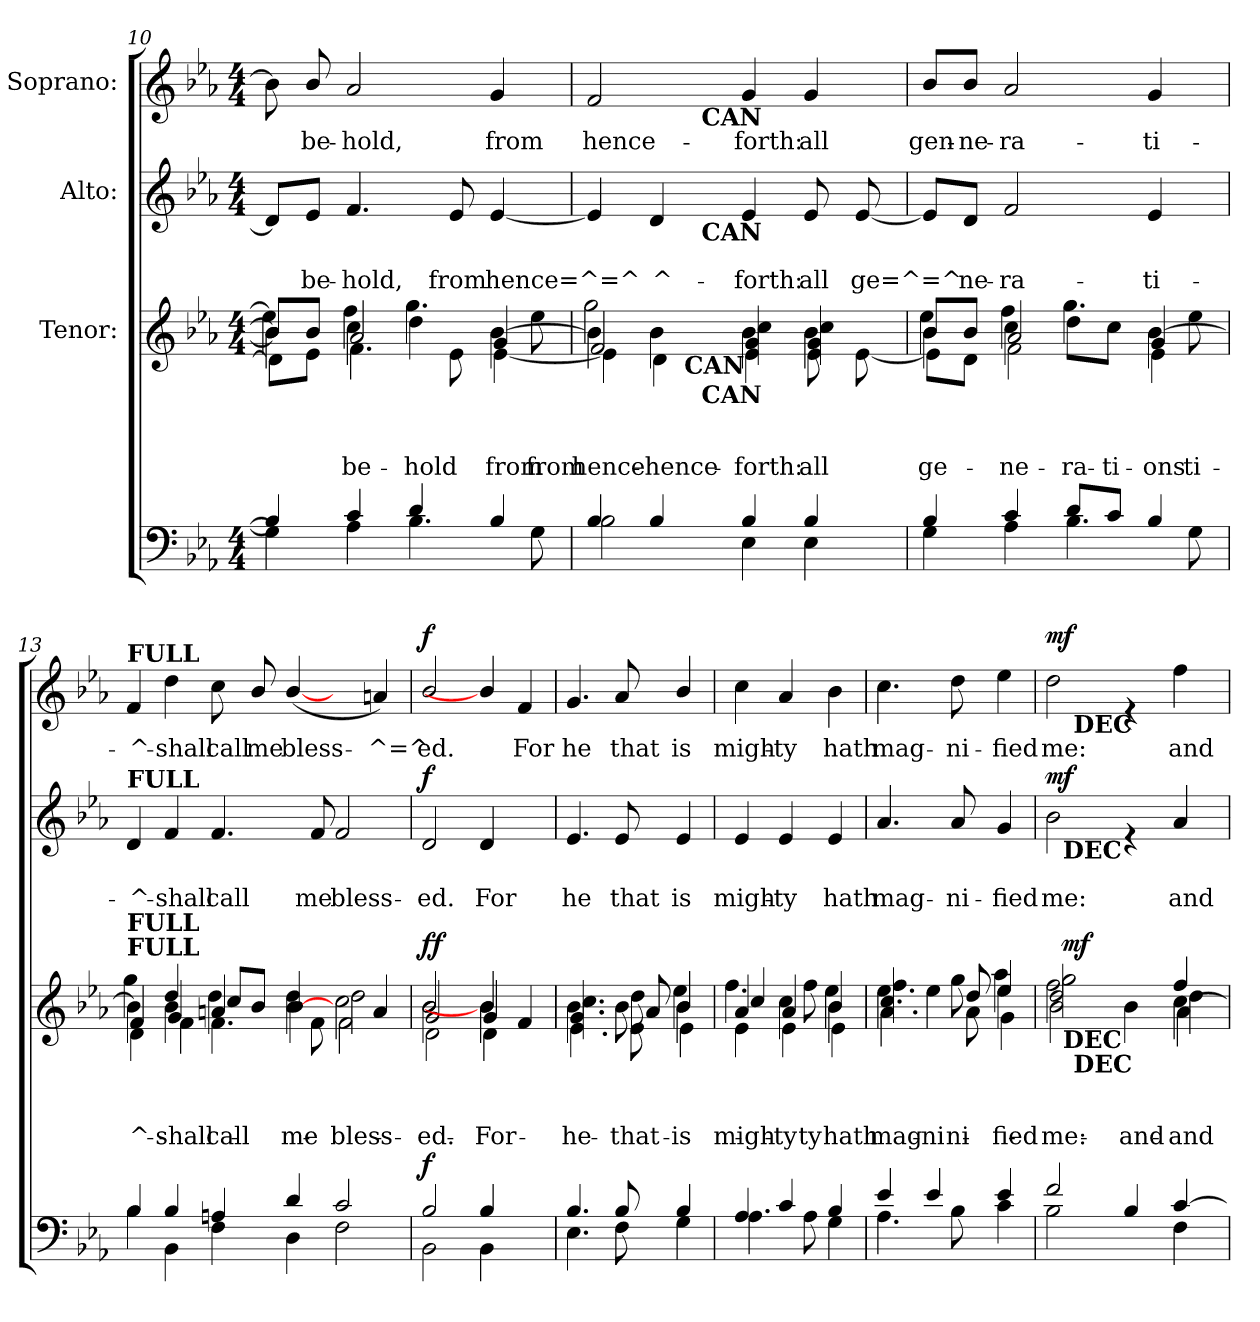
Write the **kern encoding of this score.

**kern	**dynam	**kern	**text	**text	**text	**dynam	**kern	**text	**text	**dynam	**kern	**text	**dynam
*part4	*part4	*part3	*part3	*part3	*part3	*part3	*part2	*part2	*part2	*part2	*part1	*part1	*part1
*staff4	*staff4	*staff3	*staff3	*staff3	*staff3	*staff3	*staff2	*staff2	*staff2	*staff2	*staff1	*staff1	*staff1
*	*	*I"Tenor:	*	*	*	*	*I"Alto:	*	*	*	*I"Soprano:	*	*
!!LO:LB:g=z
*clefF4	*	*clefG2	*	*	*	*	*clefG2	*	*	*	*clefG2	*	*
*k[b-e-a-]	*	*k[b-e-a-]	*	*	*	*	*k[b-e-a-]	*	*	*	*k[b-e-a-]	*	*
*E-:	*	*E-:	*	*	*	*	*E-:	*	*	*	*E-:	*	*
*M4/4	*	*M4/4	*	*	*	*	*M4/4	*	*	*	*M4/4	*	*
=10	=10	=10	=10	=10	=10	=10	=10	=10	=10	=10	=10	=10	=10
*^	*	*^	*	*	*	*	*	*	*	*	*	*	*
*	*	*	*	*^	*	*	*	*	*	*	*	*	*	*	*
*	*	*	*	*	*^	*	*	*	*	*	*	*	*	*	*	*
4B-/]	4G\]	.	4b-\]	4ee-\]	8b-/L]	8d\L]	.	.	.	.	8d/L]	.	.	.	8b-\]	.	.
!	!	!	!	!	!	!	!	!	!	!	!	!	!LO:LY:b	!	!	!LO:LY:b	!
.	.	.	.	.	8b-/J	8e-\J	.	.	.	.	8e-/J	.	be-	.	8b-/	be-	.
!	!	!	!	!	!	!	!	!	!LO:LY:b	!	!	!	!	!	!	!	!
!	!	!	!	!	!	!	!	!	!LO:LY:b	!	!	!	!LO:LY:b	!	!	!LO:LY:b	!
4c/	4A-\	.	4cc\	4ff\	2a-/	4.f\	.	.	be-	.	4.f/	.	-hold,	.	2a-/	-hold,	.
!	!	!	!	!	!	!	!	!	!LO:LY:b	!	!	!	!	!	!	!	!
!	!	!	!	!	!	!	!	!	!LO:LY:b	!	!	!	!	!	!	!	!
4d/	4.B-\	.	4dd\	4.gg\	.	.	.	.	-hold	.	.	.	.	.	.	.	.
!	!	!	!	!	!	!	!	!	!	!	!	!	!LO:LY:b	!	!	!	!
.	.	.	.	.	.	8e-\	.	.	.	.	8e-/	.	from	.	.	.	.
!	!	!	!	!	!	!	!	!	!LO:LY:b	!	!	!	!LO:LY:b	!	!	!LO:LY:b	!
4B-/	.	.	[>4b-\	.	4g/	[>4e-\	.	.	from	.	[<4e-/	.	hence=^=^	.	4g/	from	.
!	!	!	!	!	!	!	!	!	!LO:LY:b	!	!	!	!	!	!	!	!
.	8G\	.	.	8ee-\	.	.	.	.	from	.	.	.	.	.	.	.	.
*	*	*	*	*v	*v	*v	*	*	*	*	*	*	*	*	*	*	*
=11	=11	=11	=11	=11	=11	=11	=11	=11	=11	=11	=11	=11	=11	=11	=11
!	!	!	!	!	!	!	!LO:LY:b	!	!	!	!	!	!	!LO:LY:b	!
*	*	*	*^	*^	*	*	*	*	*^	*	*	*	*^	*	*
*	*	*	*	*	*^	*^	*	*	*	*	*	*	*	*	*	*	*	*	*
*	*	*	*	*	*	*	*	*	*	*	*	*	*	*	*	*	*	*	*	*	*
4B-/	2B-\	.	4b-\]	2gg\	2f/	4e-\]	4ryy	4.ryy	.	.	hence-	.	4e-/]	4.ryy	.	.	.	2f/	4.ryy	hence-	.
!	!	!	!	!	!	!	!	!	!	!	!LO:LY:b	!	!	!	!	!LO:LY:b	!	!	!	!	!
4B-/	.	.	4b-\	.	.	4d\	16.ryy	.	.	.	hence-	.	4d/	.	.	^-	.	.	.	.	.
!	!	!	!	!	!	!	!LO:TX:b:B:t=CAN	!	!	!	!	!	!	!	!	!	!	!	!	!	!
.	.	.	.	.	.	.	2ryy	.	.	.	.	.	.	.	.	.	.	.	.	.	.
!	!	!	!	!	!	!	!	!	!	!	!	!	!	!	!	!	!	!	!LO:TX:b:B:t=CAN	!	!
!	!	!	!	!	!	!	!	!	!	!	!	!	!	!LO:TX:b:B:t=CAN	!	!	!	!	!	!	!
!	!	!	!	!	!	!	!	!LO:TX:b:B:t=CAN	!	!	!	!	!	!	!	!	!	!	!	!	!
.	.	.	.	.	.	.	.	2ryy	.	.	.	.	.	2ryy	.	.	.	.	2ryy	.	.
!	!	!	!	!	!	!	!	!	!	!	!LO:LY:b	!	!	!	!	!	!	!	!	!	!
!	!	!	!	!	!	!	!	!	!	!	!LO:LY:b	!	!	!	!	!LO:LY:b	!	!	!	!LO:LY:b	!
4B-/	4E-\	.	4b-\	4cc\	4g/	4e-\	.	.	.	.	-forth:	.	4e-/	.	.	-forth:	.	4g/	.	-forth:	.
!	!	!	!	!	!	!	!	!	!	!	!LO:LY:b	!	!	!	!	!	!	!	!	!	!
!	!	!	!	!	!	!	!	!	!	!	!LO:LY:b	!	!	!	!	!LO:LY:b	!	!	!	!LO:LY:b	!
4B-/	4E-\	.	4b-\	4cc\	4g/	8e-\	.	.	.	.	all	.	8e-/	.	.	all	.	4g/	.	all	.
.	.	.	.	.	.	.	8ryy	.	.	.	.	.	.	.	.	.	.	.	.	.	.
!	!	!	!	!	!	!	!	!	!	!	!	!	!	!	!	!LO:LY:b	!	!	!	!	!
.	.	.	.	.	.	[>8e-\	.	8ryy	.	.	.	.	[<8e-/	8ryy	.	ge=^=^	.	.	8ryy	.	.
.	.	.	.	.	.	.	32ryy	.	.	.	.	.	.	.	.	.	.	.	.	.	.
=12	=12	=12	=12	=12	=12	=12	=12	=12	=12	=12	=12	=12	=12	=12	=12	=12	=12	=12	=12	=12	=12
!	!	!	!	!	!	!	!	!	!	!	!LO:LY:b	!	!	!	!	!	!	!	!	!	!
!	!	!	!	!	!	!	!	!	!	!	!LO:LY:b	!	!	!	!	!	!	!	!	!LO:LY:b	!
*	*	*	*	*	*	*v	*v	*v	*	*	*	*	*	*	*	*	*	*v	*v	*	*
*	*	*	*	*	*	*	*	*	*	*	*v	*v	*	*	*	*	*	*
4B-/	4G\	.	4b-\	4ee-\	8b-/L	8e-\L]	.	.	ge-	.	8e-/L]	.	.	.	8b-/L	gen-	.
!	!	!	!	!	!	!	!	!	!	!	!	!	!LO:LY:b	!	!	!LO:LY:b	!
.	.	.	.	.	8b-/J	8d\J	.	.	.	.	8d/J	.	ne-	.	8b-/J	-ne-	.
!	!	!	!	!	!	!	!	!	!LO:LY:b	!	!	!	!	!	!	!	!
!	!	!	!	!	!	!	!	!	!LO:LY:b	!	!	!	!LO:LY:b	!	!	!LO:LY:b	!
4c/	4A-\	.	4cc\	4ff\	2a-/	2f\	.	.	-ne-	.	2f/	.	-ra-	.	2a-/	-ra-	.
!	!	!	!	!	!	!	!	!	!LO:LY:b	!	!	!	!	!	!	!	!
!	!	!	!	!	!	!	!	!	!LO:LY:b	!	!	!	!	!	!	!	!
8d/L	4.B-\	.	8dd\L	4.gg\	.	.	.	.	-ra-	.	.	.	.	.	.	.	.
!	!	!	!	!	!	!	!	!	!LO:LY:b	!	!	!	!	!	!	!	!
8c/J	.	.	8cc\J	.	.	.	.	.	-ti-	.	.	.	.	.	.	.	.
!	!	!	!	!	!	!	!	!	!LO:LY:b	!	!	!	!LO:LY:b	!	!	!LO:LY:b	!
4B-/	.	.	[>4b-\	.	4g/	4e-\	.	.	-ons	.	4e-/	.	-ti-	.	4g/	-ti-	.
!	!	!	!	!	!	!	!	!	!LO:LY:b	!	!	!	!	!	!	!	!
.	8G\	.	.	8ee-\	.	.	.	.	-ti-	.	.	.	.	.	.	.	.
!!LO:PB:g=z
=13	=13	=13	=13	=13	=13	=13	=13	=13	=13	=13	=13	=13	=13	=13	=13	=13	=13
!	!	!	!	!	!	!	!	!	!	!	!	!	!	!	!LO:TX:a:B:t=FULL	!	!
!	!	!	!	!	!	!	!	!	!	!	!LO:TX:a:B:t=FULL	!	!	!	!	!	!
!	!	!	!LO:TX:a:B:t=FULL	!	!	!	!	!	!	!	!	!	!	!	!	!	!
!	!	!	!LO:TX:a:B:t=FULL	!	!	!	!	!	!	!	!	!	!	!	!	!	!
!	!	!	!	!	!	!	!	!	!LO:LY:b	!	!	!	!LO:LY:b	!	!	!LO:LY:b	!
4B-/	4B-\	.	4b-\]	4gg\	4f/	4d\	.	.	-^-	.	4d/	.	-^-	.	4f/	-^-	.
!	!	!	!	!	!	!	!	!	!LO:LY:b	!	!	!	!	!	!	!	!
!	!	!	!	!	!	!	!	!	!LO:LY:b	!	!	!	!LO:LY:b	!	!	!LO:LY:b	!
4B-/	4BB-\	.	4b-\	4g/	4dd/	4f\	.	.	-shall	.	4f/	.	-shall	.	4dd\	-shall	.
!	!	!	!	!	!	!	!	!	!LO:LY:b	!	!	!	!	!	!	!	!
!	!	!	!	!	!	!	!	!	!LO:LY:b	!	!	!	!LO:LY:b	!	!	!LO:LY:b	!
4An/	4F\	.	4an/	4dd\	8cc/L	4.f\	.	.	call	.	4.f/	.	call	.	8cc\	call	.
!	!	!	!	!	!	!	!	!	!	!	!	!	!	!	!	!LO:LY:b	!
.	.	.	.	.	8b-/J	.	.	.	.	.	.	.	.	.	8b-/	me	.
!	!	!	!	!	!	!	!	!	!LO:LY:b	!	!	!	!	!	!	!	!
!	!	!	!	!	!	!	!	!	!LO:LY:b	!	!	!	!	!	!	!LO:LY:b	!
4d/	4D\	.	4dd\	4b-\	[4b-/	.	.	.	me	.	.	.	.	.	(<[4b-/	bless-	.
!	!	!	!	!	!	!	!	!	!	!	!	!	!LO:LY:b	!	!	!	!
.	.	.	.	.	.	8f\	.	.	.	.	8f/	.	me	.	.	.	.
!	!	!	!	!	!	!	!	!	!LO:LY:b	!	!	!	!	!	!	!	!
!	!	!	!	!	!	!	!	!	!LO:LY:b	!	!	!	!LO:LY:b	!	!	!	!
2c/	2F\	.	2cc\	2dd\	4ryy	2f\	.	.	bless-	.	2f/	.	bless-	.	4ryy	.	.
!	!	!	!	!	!	!	!	!	!	!	!	!	!	!	!	!LO:LY:b	!
.	.	.	.	.	4a/	.	.	.	.	.	.	.	.	.	4an/)	-^=^	.
=14	=14	=14	=14	=14	=14	=14	=14	=14	=14	=14	=14	=14	=14	=14	=14	=14	=14
!	!	!	!	!	!	!	!	!	!LO:LY:b	!	!	!	!	!	!	!	!
!	!	!LO:DY:a	!	!	!	!	!	!	!LO:LY:b	!LO:DY:a	!	!	!LO:LY:b	!	!	!LO:LY:b	!
!	!	!	!	!	!	!	!	!	!	!LO:DY:n=1:a	!	!	!	!LO:DY:a	!	!	!LO:DY:a
2B-/	2BB-\	f	2b-\	2g/	2b-/	2d\	.	.	ed.	f f	2d/	.	-ed.	f	2b-/	ed.	f
!	!	!	!	!	!	!	!	!	!LO:LY:b	!	!	!	!	!	!	!	!
!	!	!	!	!	!	!	!	!	!LO:LY:b	!	!	!	!LO:LY:b	!	!	!	!
4B-/	4BB-\	.	4b-\	4g/	4b-/]	4d\	.	.	For	.	4d/	.	For	.	4b-/]	.	.
!	!	!	!	!	!	!	!	!	!	!	!	!	!	!	!	!LO:LY:b	!
4ryy	4ryy	.	4ryy	4ryy	4f/	4ryy	.	.	.	.	4ryy	.	.	.	4f/	For	.
=15	=15	=15	=15	=15	=15	=15	=15	=15	=15	=15	=15	=15	=15	=15	=15	=15	=15
!	!	!	!	!	!	!	!	!	!LO:LY:b	!	!	!	!	!	!	!	!
!	!	!	!	!	!	!	!	!	!LO:LY:b	!	!	!	!LO:LY:b	!	!	!LO:LY:b	!
4.B-/	4.E-\	.	4.b-\	4.cc\	4.g/	4.e-\	.	.	he	.	4.e-/	.	he	.	4.g/	he	.
!	!	!	!	!	!	!	!	!	!LO:LY:b	!	!	!	!	!	!	!	!
!	!	!	!	!	!	!	!	!	!LO:LY:b	!	!	!	!LO:LY:b	!	!	!LO:LY:b	!
8B-/	8F\	.	8b-\	8dd\	8a-/	8e-\	.	.	that	.	8e-/	.	that	.	8a-/	that	.
!	!	!	!	!	!	!	!	!	!LO:LY:b	!	!	!	!	!	!	!	!
!	!	!	!	!	!	!	!	!	!LO:LY:b	!	!	!	!LO:LY:b	!	!	!LO:LY:b	!
4B-/	4G\	.	4b-\	4ee-\	4b-/	4e-\	.	.	is	.	4e-/	.	is	.	4b-/	is	.
=16	=16	=16	=16	=16	=16	=16	=16	=16	=16	=16	=16	=16	=16	=16	=16	=16	=16
!	!	!	!	!	!	!	!	!	!LO:LY:b	!	!	!	!	!	!	!	!
!	!	!	!	!	!	!	!	!	!LO:LY:b	!	!	!	!LO:LY:b	!	!	!LO:LY:b	!
4A-/	4.A-\	.	4a-/	4.ff\	4cc/	4e-\	.	.	migh-	.	4e-/	.	migh-	.	4cc\	migh-	.
!	!	!	!	!	!	!	!	!	!LO:LY:b	!	!	!	!LO:LY:b	!	!	!LO:LY:b	!
4c/	.	.	4cc\	.	4a-/	4e-\	.	.	-ty	.	4e-/	.	-ty	.	4a-/	-ty	.
!	!	!	!	!	!	!	!	!	!LO:LY:b	!	!	!	!	!	!	!	!
.	8A-\	.	.	8ff\	.	.	.	.	-ty	.	.	.	.	.	.	.	.
!	!	!	!	!	!	!	!	!	!LO:LY:b	!	!	!	!	!	!	!	!
!	!	!	!	!	!	!	!	!	!LO:LY:b	!	!	!	!LO:LY:b	!	!	!LO:LY:b	!
4B-/	4G\	.	4b-\	4ee-\	4b-/	4e-\	.	.	hath	.	4e-/	.	hath	.	4b-\	hath	.
!!LO:LB:g=z
=17	=17	=17	=17	=17	=17	=17	=17	=17	=17	=17	=17	=17	=17	=17	=17	=17	=17
!	!	!	!	!	!	!	!	!	!LO:LY:b	!	!	!	!	!	!	!	!
!	!	!	!	!	!	!	!	!	!LO:LY:b	!	!	!	!LO:LY:b	!	!	!LO:LY:b	!
4e-/	4.A-\	.	4ee-\	4.ff\	4.cc/	4.a-\	.	.	mag-	.	4.a-/	.	mag-	.	4.cc\	mag-	.
!	!	!	!	!	!	!	!	!	!LO:LY:b	!	!	!	!	!	!	!	!
4e-/	.	.	4ee-\	.	.	.	.	.	-ni-	.	.	.	.	.	.	.	.
!	!	!	!	!	!	!	!	!	!LO:LY:b	!	!	!	!LO:LY:b	!	!	!LO:LY:b	!
.	8B-\	.	.	8gg\	8dd/	8a-\	.	.	-ni-	.	8a-/	.	-ni-	.	8dd\	-ni-	.
!	!	!	!	!	!	!	!	!	!LO:LY:b	!	!	!	!	!	!	!	!
!	!	!	!	!	!	!	!	!	!LO:LY:b	!	!	!	!LO:LY:b	!	!	!LO:LY:b	!
4e-/	4c\	.	4ee-\	4aa-\	4ee-/	4g\	.	.	-fied	.	4g/	.	-fied	.	4ee-\	-fied	.
=18	=18	=18	=18	=18	=18	=18	=18	=18	=18	=18	=18	=18	=18	=18	=18	=18	=18
!	!	!	!	!	!	!	!	!	!LO:LY:b	!	!	!	!	!	!	!	!
!	!	!	!	!	!	!	!	!	!LO:LY:b	!LO:DY:a	!	!	!LO:LY:b	!	!	!LO:LY:b	!
!	!	!	!	!	!	!	!	!	!	!LO:DY:n=1:a	!	!	!	!LO:DY:a	!	!	!LO:DY:a
*	*	*	*	*	*^	*^	*	*	*	*	*^	*	*	*	*^	*	*
*	*	*	*	*	*	*	*	*	*	*	*	*	*	*	*	*	*	*	*	*	*
2f/	2B-\	.	2ff\	2gg\	2dd/	2b-\	16ryy	16.ryy	.	.	-me:	mf mf	2b-\	16ryy	.	me:	mf	2dd\	16.ryy	me:	mf
!	!	!	!	!	!	!	!	!	!	!	!	!	!	!LO:TX:b:B:t=DEC	!	!	!	!	!	!	!
!	!	!	!	!	!	!	!LO:TX:b:B:t=DEC	!	!	!	!	!	!	!	!	!	!	!	!	!	!
!	!	!	!	!	!	!	!	!	!	!	!	!LO:DY:n=2:b	!	!	!	!	!	!	!	!	!
.	.	.	.	.	.	.	2...ryy	.	.	.	.	mf	.	2...ryy	.	.	.	.	.	.	.
!	!	!	!	!	!	!	!	!	!	!	!	!	!	!	!	!	!	!	!LO:TX:b:B:t=DEC	!	!
!	!	!	!	!	!	!	!	!LO:TX:b:B:t=DEC	!	!	!	!	!	!	!	!	!	!	!	!	!
.	.	.	.	.	.	.	.	2ryy	.	.	.	.	.	.	.	.	.	.	2ryy	.	.
!	!	!	!	!	!	!	!	!	!	!	!LO:LY:b	!	!	!	!	!	!	!	!	!	!
4B-/	4ryy	.	4b-\	4ryy	4ryy	4ryy	.	.	.	.	and	.	4re	.	.	.	.	4re	.	.	.
.	.	.	.	.	.	.	.	4ryy	.	.	.	.	.	.	.	.	.	.	4ryy	.	.
!	!	!	!	!	!	!	!	!	!	!	!LO:LY:b	!	!	!	!	!	!	!	!	!	!
!	!	!	!	!	!	!	!	!	!	!	!LO:LY:b	!	!	!	!	!LO:LY:b	!	!	!	!LO:LY:b	!
[<4c/	4F\	.	[>4cc\	4dd\	4ff/	4a-\	.	.	.	.	and	.	4a-/	.	.	and	.	4ff\	.	and	.
.	.	.	.	.	.	.	.	8ryy	.	.	.	.	.	.	.	.	.	.	8ryy	.	.
.	.	.	.	.	.	.	.	32ryy	.	.	.	.	.	.	.	.	.	.	32ryy	.	.
*v	*v	*	*	*	*	*	*	*	*	*	*	*	*v	*v	*	*	*	*v	*v	*	*
*	*	*v	*v	*v	*v	*v	*v	*	*	*	*	*	*	*	*	*	*	*
=	=	=	=	=	=	=	=	=	=	=	=	=	=
*-	*-	*-	*-	*-	*-	*-	*-	*-	*-	*-	*-	*-	*-
